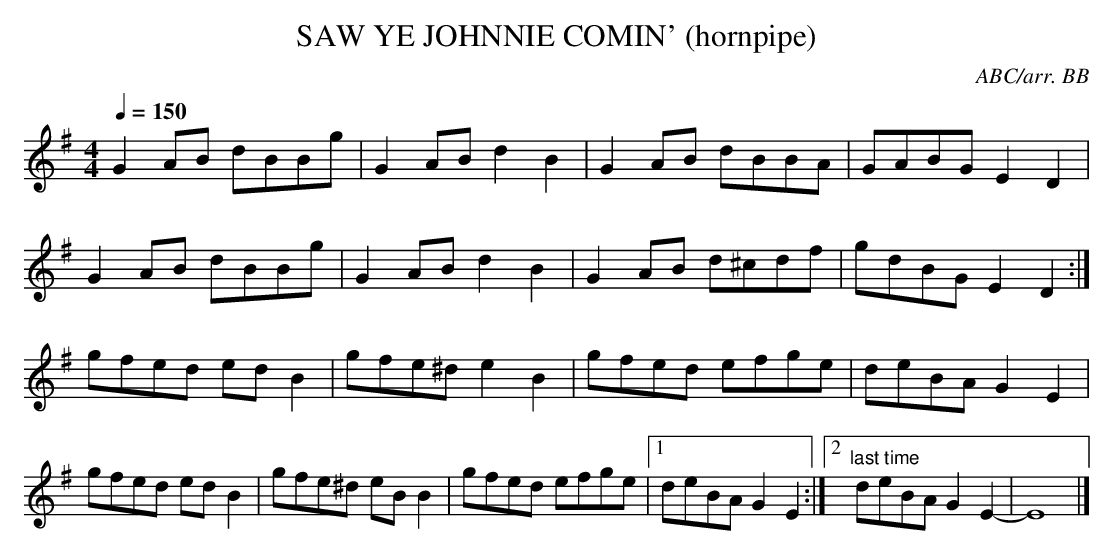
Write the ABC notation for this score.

X:1
T:SAW YE JOHNNIE COMIN' (hornpipe)
C:ABC/arr. BB
M:4/4
L:1/8 % dotted rhythm
Q:1/4=150
K:Em
G2AB dBBg|G2AB d2B2|G2AB dBBA|GABG E2D2|
G2AB dBBg|G2AB d2B2|G2AB d^cdf|gdBG E2D2 :|
gfed edB2|gfe^d e2B2|gfed efge|deBA G2E2|
gfed edB2|gfe^d eBB2|gfed efge|1deBA G2E2 :|\
[2"last time"deBA G2E2-|E8|]
